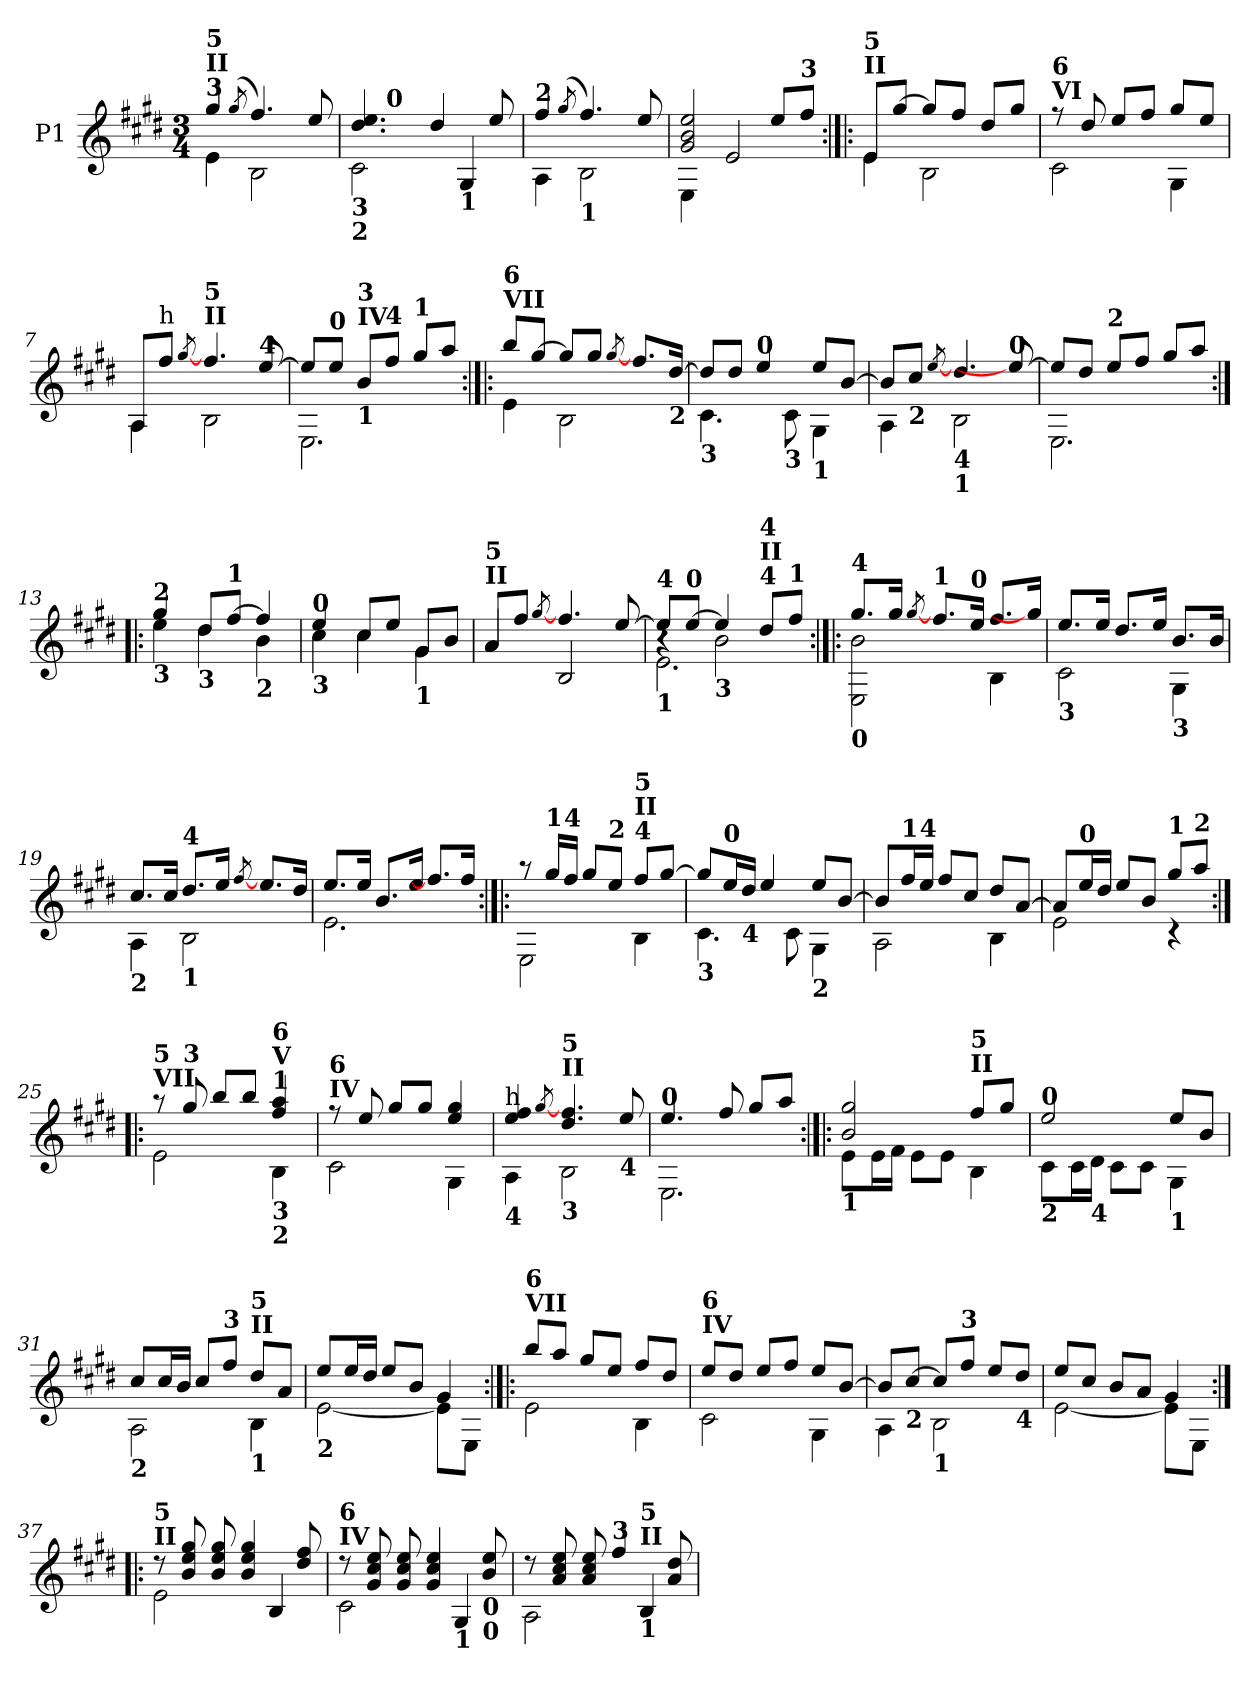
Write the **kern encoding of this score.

**kern
*part1
*staff1
*I"P1
!!LO:PB:g=z
*clefG2
*ITrd7c12
*k[f#c#g#d#]
*E:
*M3/4
*MM92
=1
*^
!LO:TX:a:B:t=3	!
!LO:TX:a:B:t=II	!
!LO:TX:B:t=5	!
4g#i/	4Ei\
(8qg#i/	.
4.f#i/)	2BBi\
8ei/	.
=2	=2
!LO:TX:b:B:t=3	!
!LO:TX:b:B:t=2	!
*	*^
4.d#i/ 4.ei	2C#i\	8ryy
.	.	128ryy
!	!	!LO:TX:a:B:t=0
.	.	2ryy
4d#i/	.	.
!	!LO:TX:b:B:t=1	!
.	4GG#i/	.
8ei/	.	.
.	.	16...ryy
=3	=3	=3
!LO:TX:a:B:t=2	!	!
*	*v	*v
4f#i/	4AAi\
(8qg#i/	.
!LO:TX:b:B:t=1	!
4.f#i/)	2BBi\
8ei/	.
=4	=4
2G#i/ 2Bi 2ei	4EEi\
.	2Ei/
8ei/L	.
!LO:TX:a:B:t=3	!
8f#i/J	.
=5:|!|:	=5:|!|:
!LO:TX:a:B:t=II	!
!LO:TX:B:t=5	!
8Ei/L	4Ei\
[>8g#i/J	.
8g#i/L]	2BBi\
8f#i/J	.
8d#i/L	.
8g#i/J	.
=6	=6
!LO:TX:a:B:t=VI	!
!LO:TX:B:t=6	!
8r	2C#i\
8d#i/	.
8ei/L	.
8f#i/J	.
8g#i/L	4GG#i\
8ei/J	.
=7	=7
8AAi/L	4AAi\
!LO:TX:a:t=h	!
8f#i/J	.
[>8qg#i/	.
!LO:TX:a:B:t=II	!
!LO:TX:B:t=5	!
4.f#i/	2BBi\
!LO:TX:a:B:t=4	!
[>8ei/	.
!!LO:LB:g=z	!!
=8	=8
8ei/L]	2.EEi\
!LO:TX:a:B:t=0	!
8ei/J	.
!LO:TX:b:B:t=1	!
!LO:TX:a:B:t=IV	!
!LO:TX:B:t=3	!
8Bi/L	.
!LO:TX:a:B:t=4	!
8f#i/J	.
!LO:TX:a:B:t=1	!
8g#i/L	.
8ai/J	.
=9:|!|:	=9:|!|:
!LO:TX:a:B:t=VII	!
!LO:TX:B:t=6	!
8bi/L	4Ei\
[>8g#i/J	.
8g#i/L]	2BBi\
8g#i/J	.
[>8qg#i/	.
8.f#i/L	.
!LO:TX:b:B:t=2	!
[>16d#i/Jk	.
=10	=10
!LO:TX:b:B:t=3	!
8d#i/L]	4.C#i\
8d#i/J	.
!LO:TX:a:B:t=0	!
4ei/	.
!	!LO:TX:b:B:t=3
.	8C#i\
!LO:TX:b:B:t=1	!
8ei/L	4GG#i\
[>8Bi/J	.
=11	=11
8Bi/L]	4AAi\
!LO:TX:b:B:t=2	!
8c#i/J	.
[>8qei/	.
!LO:TX:b:B:t=4	!
!LO:TX:b:B:t=1	!
4.d#i/	2BBi\
!LO:TX:a:B:t=0	!
8ei/_>	.
=12	=12
8ei/L]	2.EEi\
8d#i/J	.
!LO:TX:a:B:t=2	!
8ei/L	.
8f#i/J	.
8g#i/L	.
8ai/J	.
=13:|!|:	=13:|!|:
!LO:TX:b:B:t=3	!
!LO:TX:a:B:t=2	!
4g#i/	4ei\
!LO:TX:b:B:t=3	!
8d#i/L	4d#i\
!LO:TX:a:B:t=1	!
[>8f#i/J	.
!LO:TX:b:B:t=2	!
4f#i/]	4Bi\
!!LO:LB:g=z	!!
=14	=14
!LO:TX:a:B:t=0	!
!LO:TX:b:B:t=3	!
4ei/	4c#i\
8c#i/L	4c#i\
8ei/J	.
!LO:TX:b:B:t=1	!
8G#i/L	4G#i\
8Bi/J	.
=15	=15
!LO:TX:a:B:t=II	!
!LO:TX:B:t=5	!
8Ai/L	4Ai/
8f#i/J	.
[>8qg#i/	.
4.f#i/	2BBi/
[>8ei/	.
=16	=16
*	*^
!LO:TX:a:B:t=4	!	!
!LO:TX:b:B:t=1	!	!
8ei/L]	4r	2.Ei\
!LO:TX:a:B:t=0	!	!
[>8ei/J	.	.
!LO:TX:b:B:t=3	!	!
4ei/]	2Bi\	.
!LO:TX:a:B:t=4	!	!
!LO:TX:a:B:t=II	!	!
!LO:TX:B:t=4	!	!
8d#i/L	.	.
!LO:TX:a:B:t=1	!	!
8f#i/J	.	.
*	*v	*v
=17:|!|:	=17:|!|:
!LO:TX:a:B:t=4	!
!LO:TX:b:B:t=0	!
8.g#i/L	2EEi\ 2Bi
16g#i/Jk	.
[>8qg#i/	.
!LO:TX:a:B:t=1	!
8.f#i/L	.
!LO:TX:a:B:t=0	!
16ei/Jk	.
8.f#i/L	4BBi\
16g#i/Jk]	.
=18	=18
!LO:TX:b:B:t=3	!
8.ei/L	2C#i\
16ei/Jk	.
8.d#i/L	.
16ei/Jk	.
!LO:TX:b:B:t=3	!
8.Bi/L	4GG#i\
16Bi/Jk	.
=19	=19
!LO:TX:b:B:t=2	!
8.c#i/L	4AAi\
16c#i/Jk	.
!LO:TX:a:B:t=4	!
!LO:TX:b:B:t=1	!
8.d#i/L	2BBi\
16ei/Jk	.
[>8qf#i/	.
8.ei/L	.
16d#i/Jk	.
!!LO:LB:g=z	!!
=20	=20
8.ei/L	2.Ei\
16ei/Jk	.
8.Bi/L	.
16ei/Jk	.
8.f#i/L]	.
16f#i/Jk	.
=21:|!|:	=21:|!|:
8r	2EEi\
!LO:TX:a:B:t=1	!
16g#i/LL	.
!LO:TX:a:B:t=4	!
16f#i/JJ	.
8g#i/L	.
!LO:TX:a:B:t=2	!
8ei/J	.
!LO:TX:a:B:t=4	!
!LO:TX:a:B:t=II	!
!LO:TX:B:t=5	!
8f#i/L	4BBi\
[>8g#i/J	.
=22	=22
!LO:TX:b:B:t=3	!
8g#i/L]	4.C#i\
!LO:TX:a:B:t=0	!
16ei/L	.
!LO:TX:b:B:t=4	!
16d#i/JJ	.
4ei/	.
.	8C#i\
!LO:TX:b:B:t=2	!
8ei/L	4GG#i\
[>8Bi/J	.
=23	=23
8Bi/L]	2AAi\
!LO:TX:a:B:t=1	!
16f#i/L	.
!LO:TX:a:B:t=4	!
16ei/JJ	.
8f#i/L	.
8c#i/J	.
8d#i/L	4BBi\
[>8Ai/J	.
=24	=24
8Ai/L]	2Ei\
!LO:TX:a:B:t=0	!
16ei/L	.
16d#i/JJ	.
8ei/L	.
8Bi/J	.
!LO:TX:a:B:t=1	!
8g#i/L	4r
!LO:TX:a:B:t=2	!
8ai/J	.
=25:|!|:	=25:|!|:
!LO:TX:a:B:t=VII	!
!LO:TX:B:t=5	!
8r	2Ei\
!LO:TX:a:B:t=3	!
8g#i/	.
8bi/L	.
8bi/J	.
!LO:TX:b:B:t=3	!
!LO:TX:a:B:t=1	!
!LO:TX:b:B:t=2	!
!LO:TX:a:B:t=V	!
!LO:TX:B:t=6	!
4f#i/ 4ai	4BBi\
!!LO:LB:g=z	!!
=26	=26
!LO:TX:a:B:t=IV	!
!LO:TX:B:t=6	!
8r	2C#i\
8ei/	.
8g#i/L	.
8g#i/J	.
4ei/ 4g#i	4GG#i\
=27	=27
!LO:TX:b:B:t=4	!
!LO:TX:a:t=h	!
4ei/ 4f#i	4AAi\
[>8qg#i/	.
!LO:TX:b:B:t=3	!
!LO:TX:a:B:t=II	!
!LO:TX:B:t=5	!
4.d#i/ 4.f#i	2BBi\
!LO:TX:b:B:t=4	!
8ei/	.
=28	=28
!LO:TX:a:B:t=0	!
4.ei/	2.EEi\
8f#i/	.
8g#i/L	.
8ai/J	.
=29:|!|:	=29:|!|:
!LO:TX:b:B:t=1	!
2Bi/ 2g#i	8Ei\L
.	16Ei\L
.	16F#i\JJ
.	8Ei\L
.	8Ei\J
!LO:TX:a:B:t=II	!
!LO:TX:B:t=5	!
8f#i/L	4BBi\
8g#i/J	.
=30	=30
!LO:TX:a:B:t=0	!
!LO:TX:b:B:t=2	!
2ei/	8C#i\L
.	16C#i\L
!	!LO:TX:b:B:t=4
.	16D#i\JJ
.	8C#i\L
.	8C#i\J
!LO:TX:b:B:t=1	!
8ei/L	4GG#i\
8Bi/J	.
=31	=31
!LO:TX:b:B:t=2	!
8c#i/L	2AAi\
16c#i/L	.
16Bi/JJ	.
8c#i/L	.
!LO:TX:a:B:t=3	!
8f#i/J	.
!LO:TX:b:B:t=1	!
!LO:TX:a:B:t=II	!
!LO:TX:B:t=5	!
8d#i/L	4BBi\
8Ai/J	.
!!LO:LB:g=z	!!
=32	=32
!LO:TX:b:B:t=2	!
8ei/L	[<2Ei\
16ei/L	.
16d#i/JJ	.
8ei/L	.
8Bi/J	.
4G#i/	8Ei\L]
.	8EEi\J
=33:|!|:	=33:|!|:
!LO:TX:a:B:t=VII	!
!LO:TX:B:t=6	!
8bi/L	2Ei\
8ai/J	.
8g#i/L	.
8ei/J	.
8f#i/L	4BBi\
8d#i/J	.
=34	=34
!LO:TX:a:B:t=IV	!
!LO:TX:B:t=6	!
8ei/L	2C#i\
8d#i/J	.
8ei/L	.
8f#i/J	.
8ei/L	4GG#i\
[>8Bi/J	.
=35	=35
8Bi/L]	4AAi\
!LO:TX:b:B:t=2	!
[>8c#i/J	.
!LO:TX:b:B:t=1	!
8c#i/L]	2BBi\
!LO:TX:a:B:t=3	!
8f#i/J	.
8ei/L	.
!LO:TX:b:B:t=4	!
8d#i/J	.
=36	=36
8ei/L	[<2Ei\
8c#i/J	.
8Bi/L	.
8Ai/J	.
4G#i/	8Ei\L]
.	8EEi\J
!!LO:LB:g=z	!!
=37:|!|:	=37:|!|:
!LO:TX:a:B:t=II	!
!LO:TX:B:t=5	!
8r	2Ei\
8Bi/ 8ei 8g#i	.
8Bi/ 8ei 8g#i	.
4Bi/ 4ei 4g#i	.
.	4BBi/
8d#i/ 8f#i	.
=38	=38
!LO:TX:a:B:t=IV	!
!LO:TX:B:t=6	!
8r	2C#i\
8G#i/ 8c#i 8ei	.
8G#i/ 8c#i 8ei	.
4G#i/ 4c#i 4ei	.
!	!LO:TX:b:B:t=1
.	4GG#i/
!LO:TX:b:B:t=0	!
!LO:TX:b:B:t=0	!
8Bi/ 8ei	.
=39	=39
8r	2AAi\
8Ai/ 8c#i 8ei	.
8Ai/ 8c#i 8ei	.
!LO:TX:a:B:t=3	!
4f#i/	.
!	!LO:TX:b:B:t=1
!	!LO:TX:a:B:t=II
!	!LO:TX:B:t=5
.	4BBi/
8Ai/ 8d#i	.
*v	*v
=
*-
